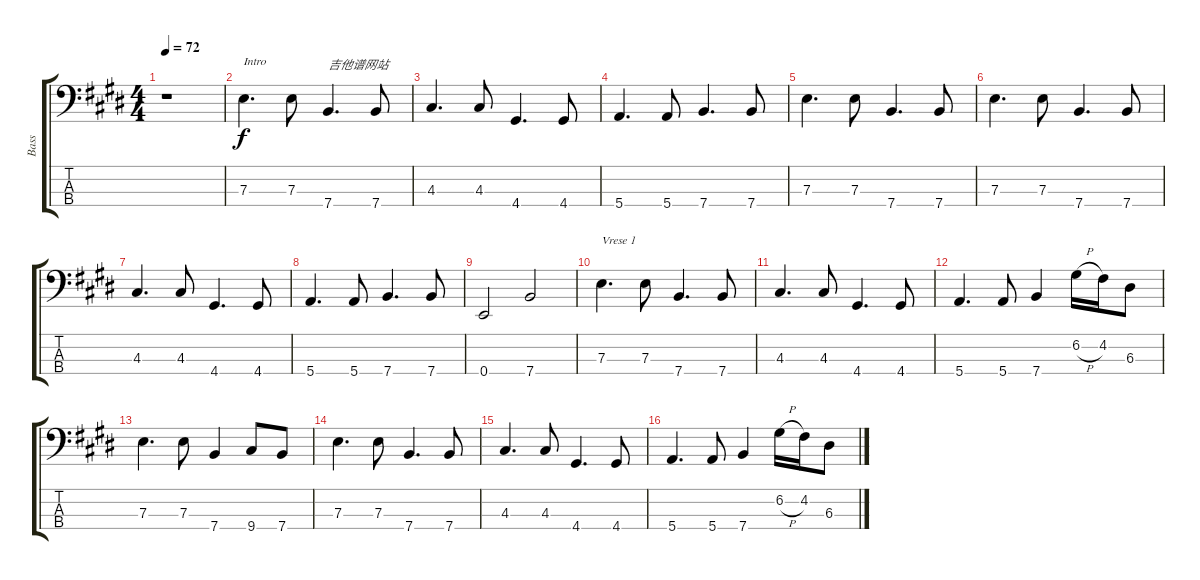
\track ("Bass" "Bass") {instrument electricbassfinger}
\staff {score tabs}
\tuning (G2 D2 A1 E1) {hide}
\ts (4 4)
\tempo 72
\clef f4
\ks e
r.1{dy f instrument electricbassfinger} |
7.3.4{d txt "Intro"} 7.3.8 7.4.4{d txt "吉他谱网站"} 7.4.8 |
4.3.4{d} 4.3.8 4.4.4{d} 4.4.8 |
5.4.4{d} 5.4.8 7.4.4{d} 7.4.8 |
7.3.4{d} 7.3.8 7.4.4{d} 7.4.8 |
7.3.4{d} 7.3.8 7.4.4{d} 7.4.8 |
4.3.4{d} 4.3.8 4.4.4{d} 4.4.8 |
5.4.4{d} 5.4.8 7.4.4{d} 7.4.8 |
0.4.2 7.4.2 |
7.3.4{d txt "Vrese 1"} 7.3.8 7.4.4{d} 7.4.8 |
4.3.4{d} 4.3.8 4.4.4{d} 4.4.8 |
5.4.4{d} 5.4.8 7.4.4 6.2{h}.16 4.2.16 6.3.8 |
7.3.4{d} 7.3.8 7.4.4 9.4.8 7.4.8 |
7.3.4{d} 7.3.8 7.4.4{d} 7.4.8 |
4.3.4{d} 4.3.8 4.4.4{d} 4.4.8 |
5.4.4{d} 5.4.8 7.4.4 6.2{h}.16 4.2.16 6.3.8
